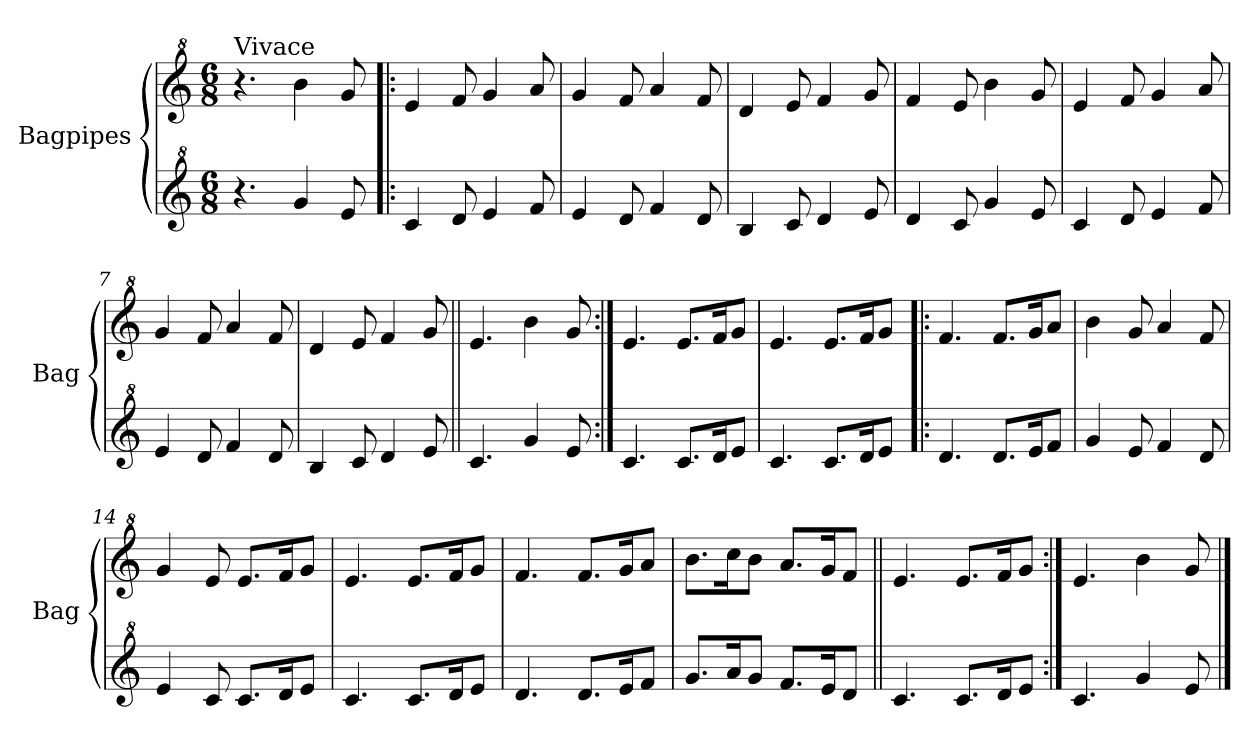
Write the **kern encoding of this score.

**kern	**kern
*part2	*part1
*staff2	*staff1
*I"Bagpipes	*I"Bagpipes
*I'Bag	*I'Bag
*clefG^2	*clefG^2
*k[]	*k[]
*C:	*C:
*M6/8	*M6/8
=1	=1
!	!LO:TX:a:t=Vivace
4.r	4.r
4gg/	4bb\
8ee/	8gg/
=2!|:	=2!|:
4cc/	4ee/
8dd/	8ff/
4ee/	4gg/
8ff/	8aa/
=3	=3
4ee/	4gg/
8dd/	8ff/
4ff/	4aa/
8dd/	8ff/
=4	=4
4b/	4dd/
8cc/	8ee/
4dd/	4ff/
8ee/	8gg/
=5	=5
4dd/	4ff/
8cc/	8ee/
4gg/	4bb\
8ee/	8gg/
=6	=6
4cc/	4ee/
8dd/	8ff/
4ee/	4gg/
8ff/	8aa/
=7	=7
4ee/	4gg/
8dd/	8ff/
4ff/	4aa/
8dd/	8ff/
=8	=8
4b/	4dd/
8cc/	8ee/
4dd/	4ff/
8ee/	8gg/
!!LO:LB:g=z
=9||	=9||
4.cc/	4.ee/
4gg/	4bb\
8ee/	8gg/
=10:|!	=10:|!
4.cc/	4.ee/
8.cc/L	8.ee/L
16dd/K	16ff/K
8ee/J	8gg/J
=11	=11
4.cc/	4.ee/
8.cc/L	8.ee/L
16dd/K	16ff/K
8ee/J	8gg/J
=12!|:	=12!|:
4.dd/	4.ff/
8.dd/L	8.ff/L
16ee/K	16gg/K
8ff/J	8aa/J
=13	=13
4gg/	4bb\
8ee/	8gg/
4ff/	4aa/
8dd/	8ff/
=14	=14
4ee/	4gg/
8cc/	8ee/
8.cc/L	8.ee/L
16dd/K	16ff/K
8ee/J	8gg/J
=15	=15
4.cc/	4.ee/
8.cc/L	8.ee/L
16dd/K	16ff/K
8ee/J	8gg/J
=16	=16
4.dd/	4.ff/
8.dd/L	8.ff/L
16ee/K	16gg/K
8ff/J	8aa/J
!!LO:LB:g=z
=17	=17
8.gg/L	8.bb\L
16aa/K	16ccc\K
8gg/J	8bb\J
8.ff/L	8.aa/L
16ee/K	16gg/K
8dd/J	8ff/J
=18||	=18||
4.cc/	4.ee/
8.cc/L	8.ee/L
16dd/K	16ff/K
8ee/J	8gg/J
=19:|!	=19:|!
4.cc/	4.ee/
4gg/	4bb\
8ee/	8gg/
==	==
*-	*-
